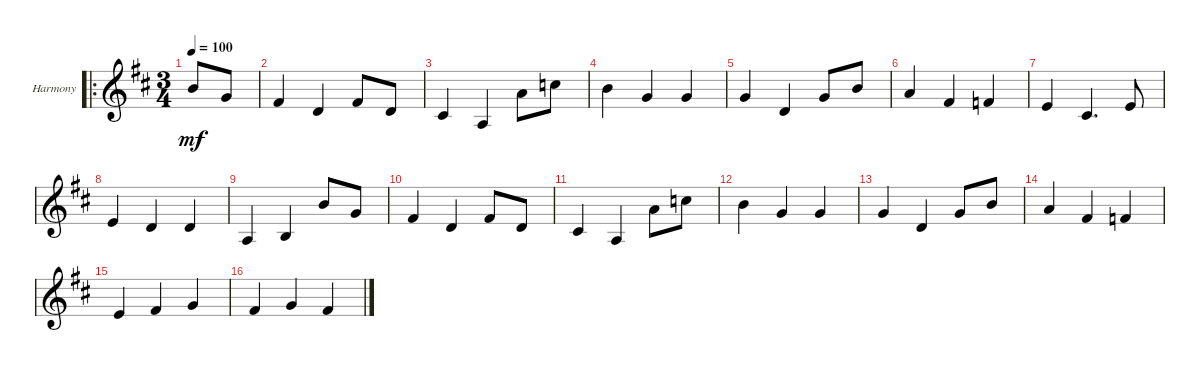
\defaultSystemsLayout 4
\bracketExtendMode groupsimilarinstruments
\firstSystemTrackNameOrientation horizontal
\otherSystemsTrackNameOrientation horizontal
\track ("Steel Guitar" "Harmony") {instrument acousticguitarsteel}
\staff {score}
\tuning (E4 B3 G3 D3 A2 E2)
\ro
\ts (3 4)
\ac
\tempo 100
\clef g2
\scale
0.268034
\ks d
0.2.8{dy mf instrument acousticguitarsteel} 0.3.8 |
\scale
0.367541 4.4.4 0.4.4 4.4.8 0.4.8 |
\scale
0.364258 4.5.4 0.5.4 2.3.8 1.2.8 |
\scale
0.333333 0.2.4 0.3.4 0.3.4 |
\scale
0.333333 0.3.4 0.4.4 0.3.8 0.2.8 |
\scale
0.333333 2.3.4 4.4.4 3.4.4 |
\scale
0.333333 2.4.4 4.5.4{d} 2.4.8 |
\scale
0.333333 2.4.4 0.4.4 0.4.4 |
\scale
0.333333 0.5.4 2.5.4 4.3.8 0.3.8 |
\scale
0.333333 4.4.4 0.4.4 4.4.8 0.4.8 |
\scale
0.333333 4.5.4 0.5.4 2.3.8 1.2.8 |
\scale
0.333333 0.2.4 0.3.4 0.3.4 |
\scale
0.333333 0.3.4 0.4.4 0.3.8 0.2.8 |
\scale
0.333333 2.3.4 4.4.4 3.4.4 |
\scale
0.333333 2.4.4 4.4.4 0.3.4 |
\scale
0.333333 4.4.4 0.3.4 4.4.4
